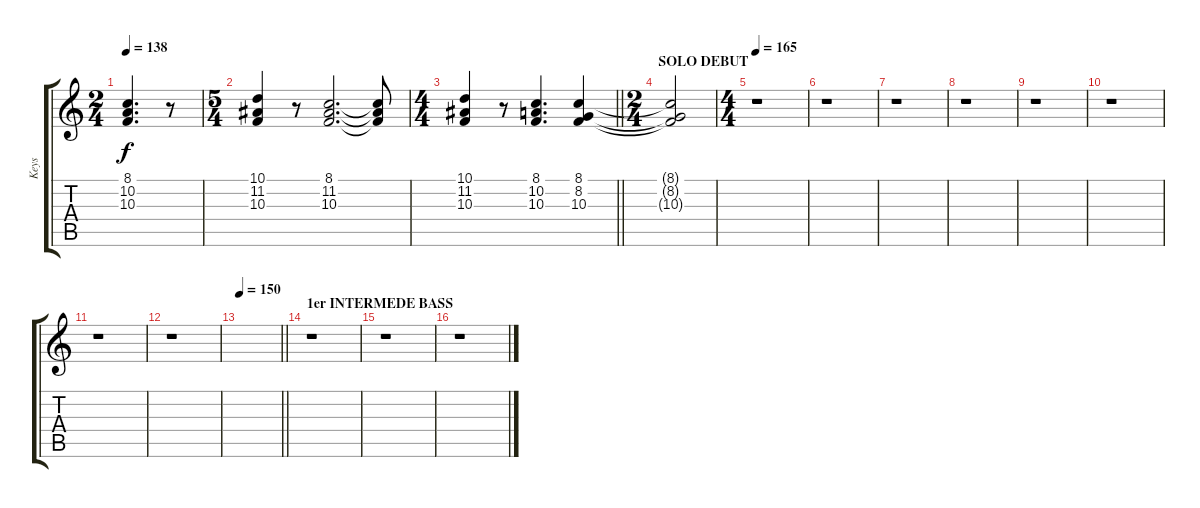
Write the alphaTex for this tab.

\track ("Keys" "Keys") {instrument synthstrings2}
\staff {score tabs}
\tuning (E4 B3 G3 D3 A2 E2) {hide}
\ts (2 4)
\tempo 138
\clef g2
\ks c
(8.1 10.2 10.3).4{d dy f} r.8 |
\ts (5 4)
(10.1 11.2 10.3).4 r.8 (8.1 11.2 10.3).2{d} (8.1{t} 11.2{t} 10.3{t}).8 |
\ts (4 4)
\barLineRight lightlight
(10.1 11.2 10.3).4 r.8 (8.1 10.2 10.3).4{d} (8.1 8.2 10.3).4 |
\ts (2 4)
\section ("" "SOLO DEBUT")
(8.1{t} 8.2{t} 10.3{t}).2 |
\ts (4 4)
\tempo 165
r.1 |
r.1 |
r.1 |
r.1 |
r.1 |
r.1 |
r.1 |
r.1 |
\tempo 150
\barLineRight lightlight
|
\section ("" "1er INTERMEDE BASS")
r.1 |
r.1 |
r.1
